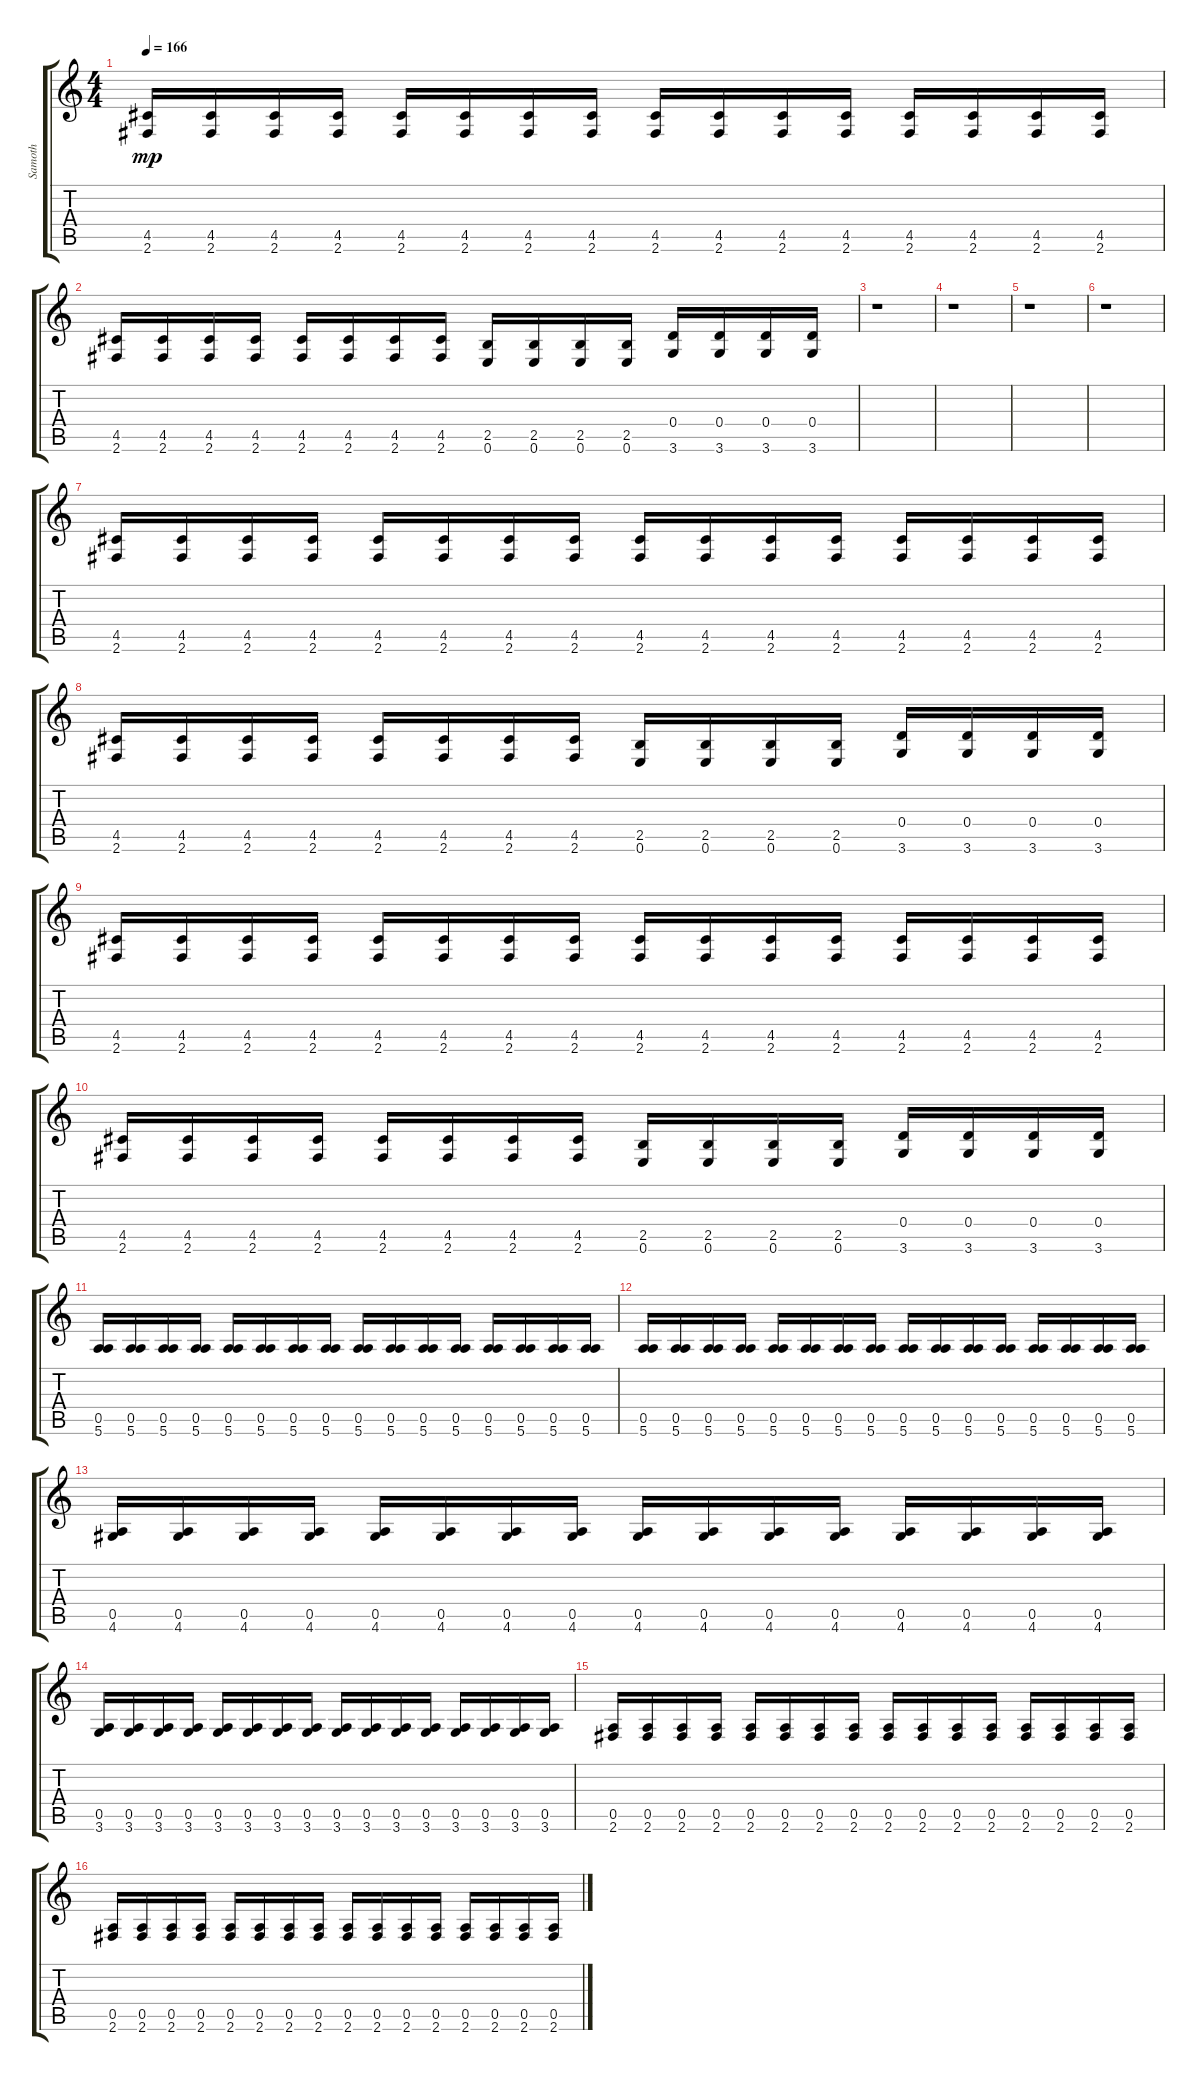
\track ("Samoth" "Samoth") {instrument distortionguitar}
\staff {score tabs}
\tuning (E4 B3 G3 D3 A2 E2) {hide}
\ts (4 4)
\tempo 166
\clef g2
\ks c
(4.5 2.6).16{dy mp} (4.5 2.6).16 (4.5 2.6).16 (4.5 2.6).16 (4.5 2.6).16 (4.5 2.6).16 (4.5 2.6).16 (4.5 2.6).16 (4.5 2.6).16 (4.5 2.6).16 (4.5 2.6).16 (4.5 2.6).16 (4.5 2.6).16 (4.5 2.6).16 (4.5 2.6).16 (4.5 2.6).16 |
(4.5 2.6).16 (4.5 2.6).16 (4.5 2.6).16 (4.5 2.6).16 (4.5 2.6).16 (4.5 2.6).16 (4.5 2.6).16 (4.5 2.6).16 (2.5 0.6).16 (2.5 0.6).16 (2.5 0.6).16 (2.5 0.6).16 (0.4 3.6).16 (0.4 3.6).16 (0.4 3.6).16 (0.4 3.6).16 |
r.1 |
r.1 |
r.1 |
r.1 |
(4.5 2.6).16 (4.5 2.6).16 (4.5 2.6).16 (4.5 2.6).16 (4.5 2.6).16 (4.5 2.6).16 (4.5 2.6).16 (4.5 2.6).16 (4.5 2.6).16 (4.5 2.6).16 (4.5 2.6).16 (4.5 2.6).16 (4.5 2.6).16 (4.5 2.6).16 (4.5 2.6).16 (4.5 2.6).16 |
(4.5 2.6).16 (4.5 2.6).16 (4.5 2.6).16 (4.5 2.6).16 (4.5 2.6).16 (4.5 2.6).16 (4.5 2.6).16 (4.5 2.6).16 (2.5 0.6).16 (2.5 0.6).16 (2.5 0.6).16 (2.5 0.6).16 (0.4 3.6).16 (0.4 3.6).16 (0.4 3.6).16 (0.4 3.6).16 |
(4.5 2.6).16 (4.5 2.6).16 (4.5 2.6).16 (4.5 2.6).16 (4.5 2.6).16 (4.5 2.6).16 (4.5 2.6).16 (4.5 2.6).16 (4.5 2.6).16 (4.5 2.6).16 (4.5 2.6).16 (4.5 2.6).16 (4.5 2.6).16 (4.5 2.6).16 (4.5 2.6).16 (4.5 2.6).16 |
(4.5 2.6).16 (4.5 2.6).16 (4.5 2.6).16 (4.5 2.6).16 (4.5 2.6).16 (4.5 2.6).16 (4.5 2.6).16 (4.5 2.6).16 (2.5 0.6).16 (2.5 0.6).16 (2.5 0.6).16 (2.5 0.6).16 (0.4 3.6).16 (0.4 3.6).16 (0.4 3.6).16 (0.4 3.6).16 |
(0.5 5.6).16 (0.5 5.6).16 (0.5 5.6).16 (0.5 5.6).16 (0.5 5.6).16 (0.5 5.6).16 (0.5 5.6).16 (0.5 5.6).16 (0.5 5.6).16 (0.5 5.6).16 (0.5 5.6).16 (0.5 5.6).16 (0.5 5.6).16 (0.5 5.6).16 (0.5 5.6).16 (0.5 5.6).16 |
(0.5 5.6).16 (0.5 5.6).16 (0.5 5.6).16 (0.5 5.6).16 (0.5 5.6).16 (0.5 5.6).16 (0.5 5.6).16 (0.5 5.6).16 (0.5 5.6).16 (0.5 5.6).16 (0.5 5.6).16 (0.5 5.6).16 (0.5 5.6).16 (0.5 5.6).16 (0.5 5.6).16 (0.5 5.6).16 |
(0.5 4.6).16 (0.5 4.6).16 (0.5 4.6).16 (0.5 4.6).16 (0.5 4.6).16 (0.5 4.6).16 (0.5 4.6).16 (0.5 4.6).16 (0.5 4.6).16 (0.5 4.6).16 (0.5 4.6).16 (0.5 4.6).16 (0.5 4.6).16 (0.5 4.6).16 (0.5 4.6).16 (0.5 4.6).16 |
(0.5 3.6).16 (0.5 3.6).16 (0.5 3.6).16 (0.5 3.6).16 (0.5 3.6).16 (0.5 3.6).16 (0.5 3.6).16 (0.5 3.6).16 (0.5 3.6).16 (0.5 3.6).16 (0.5 3.6).16 (0.5 3.6).16 (0.5 3.6).16 (0.5 3.6).16 (0.5 3.6).16 (0.5 3.6).16 |
(0.5 2.6).16 (0.5 2.6).16 (0.5 2.6).16 (0.5 2.6).16 (0.5 2.6).16 (0.5 2.6).16 (0.5 2.6).16 (0.5 2.6).16 (0.5 2.6).16 (0.5 2.6).16 (0.5 2.6).16 (0.5 2.6).16 (0.5 2.6).16 (0.5 2.6).16 (0.5 2.6).16 (0.5 2.6).16 |
(0.5 2.6).16 (0.5 2.6).16 (0.5 2.6).16 (0.5 2.6).16 (0.5 2.6).16 (0.5 2.6).16 (0.5 2.6).16 (0.5 2.6).16 (0.5 2.6).16 (0.5 2.6).16 (0.5 2.6).16 (0.5 2.6).16 (0.5 2.6).16 (0.5 2.6).16 (0.5 2.6).16 (0.5 2.6).16
